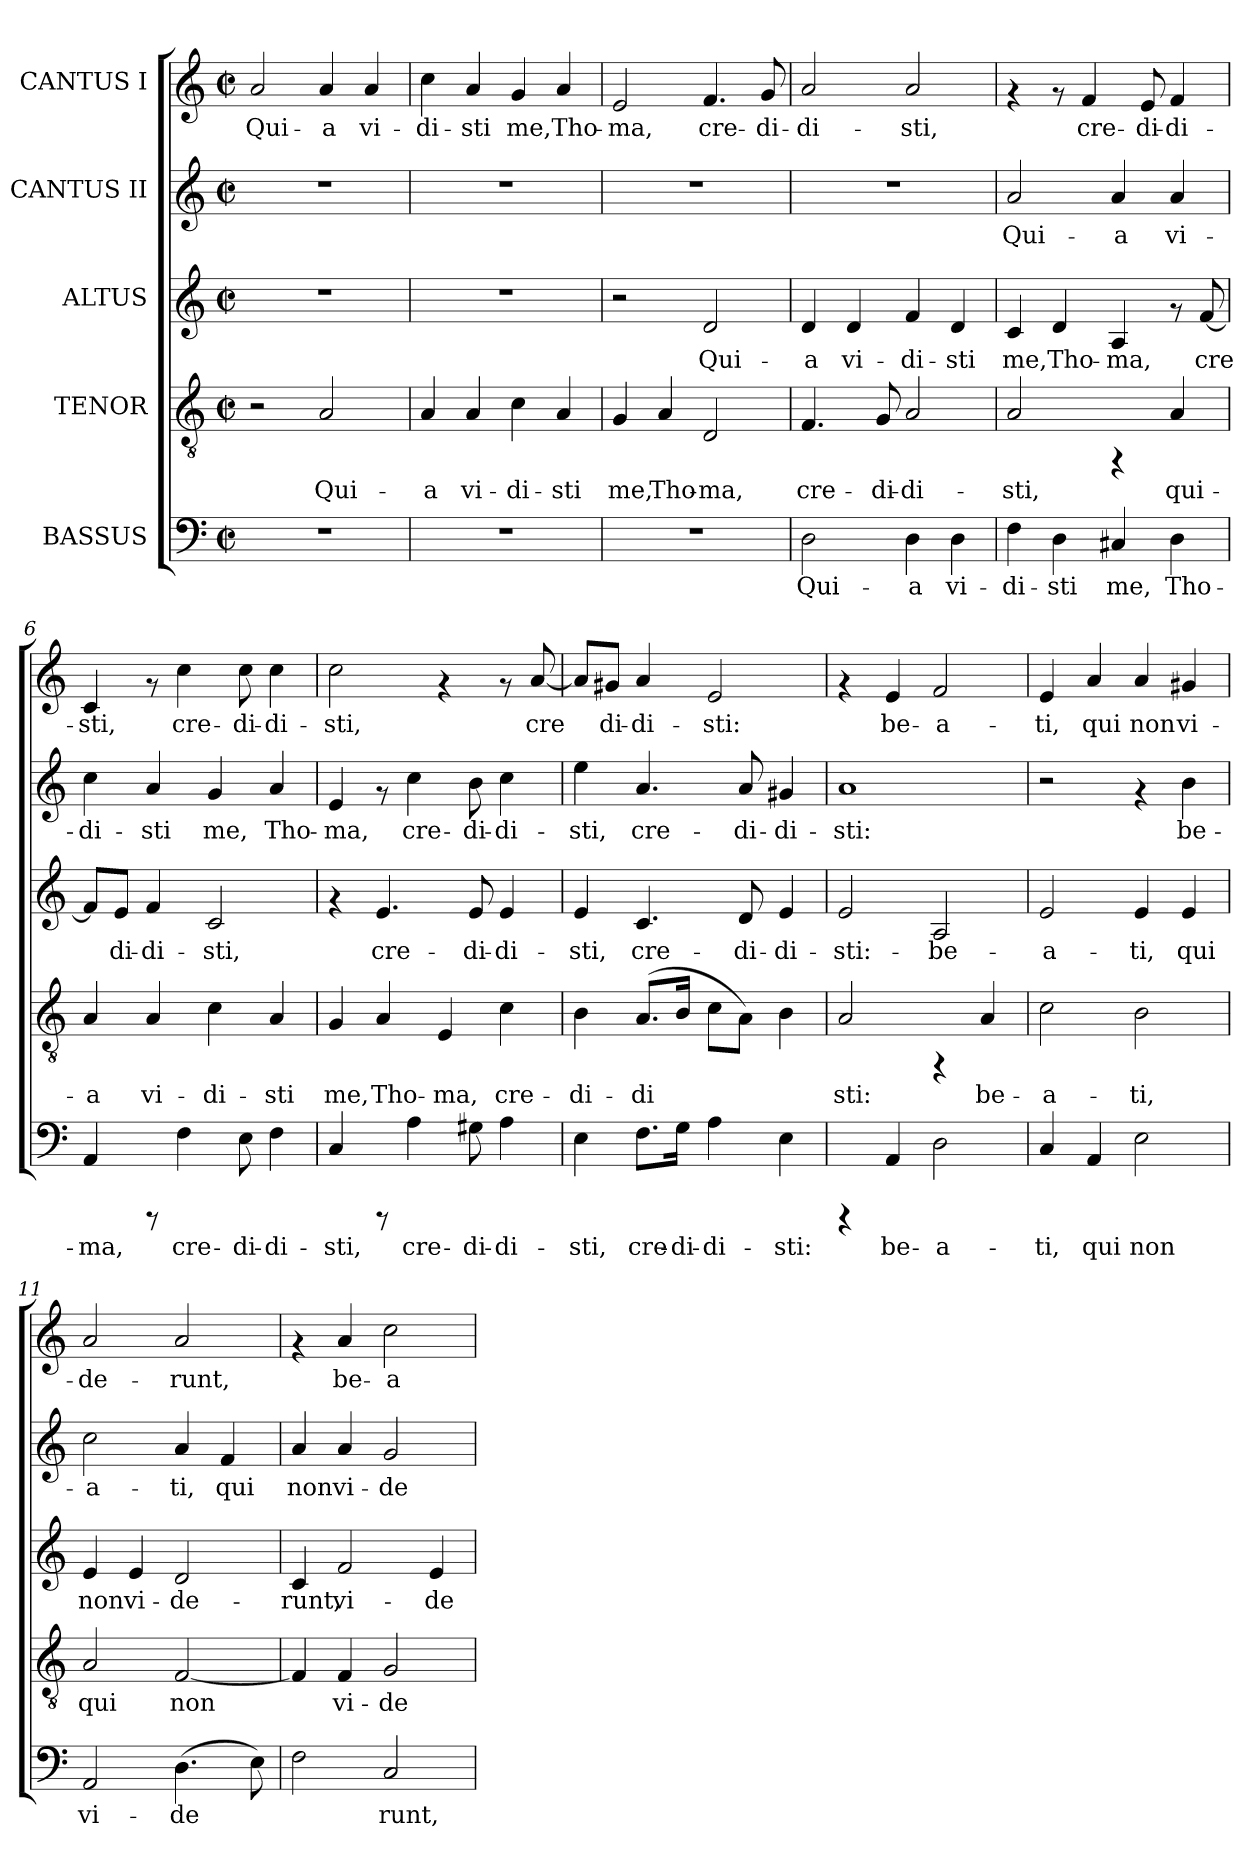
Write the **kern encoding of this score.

**kern	**text	**kern	**text	**kern	**text	**kern	**text	**kern	**text
*part5	*part5	*part4	*part4	*part3	*part3	*part2	*part2	*part1	*part1
*staff5	*staff5	*staff4	*staff4	*staff3	*staff3	*staff2	*staff2	*staff1	*staff1
*I"BASSUS	*	*I"TENOR	*	*I"ALTUS	*	*I"CANTUS II	*	*I"CANTUS I	*
!!LO:PB:g=z
*stria5	*	*stria5	*	*stria5	*	*stria5	*	*stria5	*
*clefF4	*	*clefGv2	*	*clefG2	*	*clefG2	*	*clefG2	*
*k[]	*	*k[]	*	*k[]	*	*k[]	*	*k[]	*
*C:	*	*C:	*	*C:	*	*C:	*	*C:	*
*M2/2	*	*M2/2	*	*M2/2	*	*M2/2	*	*M2/2	*
*met(c|)	*	*met(c|)	*	*met(c|)	*	*met(c|)	*	*met(c|)	*
=1	=1	=1	=1	=1	=1	=1	=1	=1	=1
!	!	!	!	!	!	!	!	!	!LO:LY:b:cj
1r	.	2r	.	1r	.	1r	.	2a/	Qui-
!	!	!	!LO:LY:b:cj	!	!	!	!	!	!LO:LY:b:cj
.	.	2A/	Qui-	.	.	.	.	4a/	-a
!	!	!	!	!	!	!	!	!	!LO:LY:b:cj
.	.	.	.	.	.	.	.	4a/	vi-
=2	=2	=2	=2	=2	=2	=2	=2	=2	=2
!	!	!	!LO:LY:b:cj	!	!	!	!	!	!LO:LY:b:cj
1r	.	4A/	-a	1r	.	1r	.	4cc\	-di-
!	!	!	!LO:LY:b:cj	!	!	!	!	!	!LO:LY:b:cj
.	.	4A/	vi-	.	.	.	.	4a/	-sti
!	!	!	!LO:LY:b:cj	!	!	!	!	!	!LO:LY:b:cj
.	.	4c\	-di-	.	.	.	.	4g/	me,
!	!	!	!LO:LY:b:cj	!	!	!	!	!	!LO:LY:b:cj
.	.	4A/	-sti	.	.	.	.	4a/	Tho-
=3	=3	=3	=3	=3	=3	=3	=3	=3	=3
!	!	!	!LO:LY:b:cj	!	!	!	!	!	!LO:LY:b:cj
1r	.	4G/	me,	2r	.	1r	.	2e/	-ma,
!	!	!	!LO:LY:b:cj	!	!	!	!	!	!
.	.	4A/	Tho-	.	.	.	.	.	.
!	!	!	!LO:LY:b:cj	!	!LO:LY:b:cj	!	!	!	!LO:LY:b:cj
.	.	2D/	-ma,	2d/	Qui-	.	.	4.f/	cre-
!	!	!	!	!	!	!	!	!	!LO:LY:b:cj
.	.	.	.	.	.	.	.	8g/	-di-
=4	=4	=4	=4	=4	=4	=4	=4	=4	=4
!	!LO:LY:b:cj	!	!LO:LY:b:cj	!	!LO:LY:b:cj	!	!	!	!LO:LY:b:cj
2D\	Qui-	4.F/	cre-	4d/	-a	1r	.	2a/	-di-
!	!	!	!	!	!LO:LY:b:cj	!	!	!	!
.	.	.	.	4d/	vi-	.	.	.	.
!	!	!	!LO:LY:b:cj	!	!	!	!	!	!
.	.	8G/	-di-	.	.	.	.	.	.
!	!LO:LY:b:cj	!	!LO:LY:b:cj	!	!LO:LY:b:cj	!	!	!	!LO:LY:b:cj
4D\	-a	2A/	-di-	4f/	-di-	.	.	2a/	-sti,
!	!LO:LY:b:cj	!	!	!	!LO:LY:b:cj	!	!	!	!
4D\	vi-	.	.	4d/	-sti	.	.	.	.
=5	=5	=5	=5	=5	=5	=5	=5	=5	=5
!	!LO:LY:b:cj	!	!LO:LY:b:cj	!	!LO:LY:b:cj	!	!LO:LY:b:cj	!	!
4F\	-di-	2A/	-sti,	4c/	me,	2a/	Qui-	4rf	.
!	!LO:LY:b:cj	!	!	!	!LO:LY:b:cj	!	!	!	!
4D\	-sti	.	.	4d/	Tho-	.	.	8rf	.
!	!	!	!	!	!	!	!	!	!LO:LY:b:cj
.	.	.	.	.	.	.	.	4f/	cre-
!	!LO:LY:b:cj	!	!	!	!LO:LY:b:cj	!	!LO:LY:b:cj	!	!
4C#X/	me,	4rFF	.	4A/	-ma,	4a/	-a	.	.
!	!	!	!	!	!	!	!	!	!LO:LY:b:cj
.	.	.	.	.	.	.	.	8e/	-di-
!	!LO:LY:b:cj	!	!LO:LY:b:cj	!	!	!	!LO:LY:b:cj	!	!LO:LY:b:cj
4D\	Tho-	4A/	qui-	8rf	.	4a/	vi-	4f/	-di-
!	!	!	!	!	!LO:LY:b:cj	!	!	!	!
.	.	.	.	[<8f/	cre-	.	.	.	.
!!LO:PB:g=z
=6	=6	=6	=6	=6	=6	=6	=6	=6	=6
!	!LO:LY:b:cj	!	!LO:LY:b:cj	!	!LO:LY:b:cj	!	!LO:LY:b:cj	!	!LO:LY:b:cj
4AA/	-ma,	4A/	-a	8f/L]	--	4cc\	-di-	4c/	-sti,
!	!	!	!	!	!LO:LY:b:cj	!	!	!	!
.	.	.	.	8e/J	-di-	.	.	.	.
!	!	!	!LO:LY:b:cj	!	!LO:LY:b:cj	!	!LO:LY:b:cj	!	!
8rCCC	.	4A/	vi-	4f/	-di-	4a/	-sti	8rf	.
!	!LO:LY:b:cj	!	!	!	!	!	!	!	!LO:LY:b:cj
4F\	cre-	.	.	.	.	.	.	4cc\	cre-
!	!	!	!LO:LY:b:cj	!	!LO:LY:b:cj	!	!LO:LY:b:cj	!	!
.	.	4c\	-di-	2c/	-sti,	4g/	me,	.	.
!	!LO:LY:b:cj	!	!	!	!	!	!	!	!LO:LY:b:cj
8E\	-di-	.	.	.	.	.	.	8cc\	-di-
!	!LO:LY:b:cj	!	!LO:LY:b:cj	!	!	!	!LO:LY:b:cj	!	!LO:LY:b:cj
4F\	-di-	4A/	-sti	.	.	4a/	Tho-	4cc\	-di-
=7	=7	=7	=7	=7	=7	=7	=7	=7	=7
!	!LO:LY:b:cj	!	!LO:LY:b:cj	!	!	!	!LO:LY:b:cj	!	!LO:LY:b:cj
4C/	-sti,	4G/	me,	4rf	.	4e/	-ma,	2cc\	-sti,
!	!	!	!LO:LY:b:cj	!	!LO:LY:b:cj	!	!	!	!
8rCCC	.	4A/	Tho-	4.e/	cre-	8rf	.	.	.
!	!LO:LY:b:cj	!	!	!	!	!	!LO:LY:b:cj	!	!
4A\	cre-	.	.	.	.	4cc\	cre-	.	.
!	!	!	!LO:LY:b:cj	!	!	!	!	!	!
.	.	4E/	-ma,	.	.	.	.	4rf	.
!	!LO:LY:b:cj	!	!	!	!LO:LY:b:cj	!	!LO:LY:b:cj	!	!
8G#X\	-di-	.	.	8e/	-di-	8b\	-di-	.	.
!	!LO:LY:b:cj	!	!LO:LY:b:cj	!	!LO:LY:b:cj	!	!LO:LY:b:cj	!	!
4A\	-di-	4c\	cre-	4e/	-di-	4cc\	-di-	8rf	.
!	!	!	!	!	!	!	!	!	!LO:LY:b:cj
.	.	.	.	.	.	.	.	[<8a/	cre-
=8	=8	=8	=8	=8	=8	=8	=8	=8	=8
!	!LO:LY:b:cj	!	!LO:LY:b:cj	!	!LO:LY:b:cj	!	!LO:LY:b:cj	!	!LO:LY:b:cj
4E\	-sti,	4B\	-di-	4e/	-sti,	4ee\	-sti,	8a/L]	--
!	!	!	!	!	!	!	!	!	!LO:LY:b:cj
.	.	.	.	.	.	.	.	8g#X/J	-di-
!	!LO:LY:b:cj	!	!LO:LY:b:cj	!	!LO:LY:b:cj	!	!LO:LY:b:cj	!	!LO:LY:b:cj
8.F\L	cre-	(>8.A/L	-di-	4.c/	cre-	4.a/	cre-	4a/	-di-
!	!LO:LY:b:cj	!	!LO:LY:b:cj	!	!	!	!	!	!
16G\J	-di-	16B/J	--	.	.	.	.	.	.
!	!LO:LY:b:cj	!	!LO:LY:b:cj	!	!	!	!	!	!LO:LY:b:cj
4A\	-di-	8c\L	--	.	.	.	.	2e/	-sti:
!	!	!	!LO:LY:b:cj	!	!LO:LY:b:cj	!	!LO:LY:b:cj	!	!
.	.	8A\J)	--	8d/	-di-	8a/	-di-	.	.
!	!LO:LY:b:cj	!	!LO:LY:b:cj	!	!LO:LY:b:cj	!	!LO:LY:b:cj	!	!
4E\	-sti:	4B\	--	4e/	-di-	4g#X/	-di-	.	.
=9	=9	=9	=9	=9	=9	=9	=9	=9	=9
!	!	!	!LO:LY:b:cj	!	!LO:LY:b:cj	!	!LO:LY:b:cj	!	!
4rCCC	.	2A/	-sti:	2e/	-sti:-	1a	-sti:	4rf	.
!	!LO:LY:b:cj	!	!	!	!	!	!	!	!LO:LY:b:cj
4AA/	be-	.	.	.	.	.	.	4e/	be-
!	!LO:LY:b:cj	!	!	!	!LO:LY:b:cj	!	!	!	!LO:LY:b:cj
2D\	-a-	4rFF	.	2A/	-be-	.	.	2f/	-a-
!	!	!	!LO:LY:b:cj	!	!	!	!	!	!
.	.	4A/	be-	.	.	.	.	.	.
=10	=10	=10	=10	=10	=10	=10	=10	=10	=10
!	!LO:LY:b:cj	!	!LO:LY:b:cj	!	!LO:LY:b:cj	!	!	!	!LO:LY:b:cj
4C/	-ti,	2c\	-a-	2e/	-a-	2r	.	4e/	-ti,
!	!LO:LY:b:cj	!	!	!	!	!	!	!	!LO:LY:b:cj
4AA/	qui	.	.	.	.	.	.	4a/	qui
!	!LO:LY:b:cj	!	!LO:LY:b:cj	!	!LO:LY:b:cj	!	!	!	!LO:LY:b:cj
2E\	non	2B\	-ti,	4e/	-ti,	4rf	.	4a/	non
!	!	!	!	!	!LO:LY:b:cj	!	!LO:LY:b:cj	!	!LO:LY:b:cj
.	.	.	.	4e/	qui	4b\	be-	4g#X/	vi-
=11	=11	=11	=11	=11	=11	=11	=11	=11	=11
!	!LO:LY:b:cj	!	!LO:LY:b:cj	!	!LO:LY:b:cj	!	!LO:LY:b:cj	!	!LO:LY:b:cj
2AA/	vi-	2A/	qui	4e/	non	2cc\	-a-	2a/	-de-
!	!	!	!	!	!LO:LY:b:cj	!	!	!	!
.	.	.	.	4e/	vi-	.	.	.	.
!	!LO:LY:b:cj	!	!LO:LY:b:cj	!	!LO:LY:b:cj	!	!LO:LY:b:cj	!	!LO:LY:b:cj
(>4.D\	-de-	[>2F/	non	2d/	-de-	4a/	-ti,	2a/	-runt,
!	!	!	!	!	!	!	!LO:LY:b:cj	!	!
.	.	.	.	.	.	4f/	qui	.	.
!	!LO:LY:b:cj	!	!	!	!	!	!	!	!
8E\)	--	.	.	.	.	.	.	.	.
!!LO:PB:g=z
=12	=12	=12	=12	=12	=12	=12	=12	=12	=12
!	!LO:LY:b:cj	!	!LO:LY:b:cj	!	!LO:LY:b:cj	!	!LO:LY:b:cj	!	!
2F\	--	4F/]	.	4c/	-runt,	4a/	non	4rf	.
!	!	!	!LO:LY:b:cj	!	!LO:LY:b:cj	!	!LO:LY:b:cj	!	!LO:LY:b:cj
.	.	4F/	vi-	2f/	vi-	4a/	vi-	4a/	be-
!	!LO:LY:b:cj	!	!LO:LY:b:cj	!	!	!	!LO:LY:b:cj	!	!LO:LY:b:cj
2C/	-runt,	2G/	-de-	.	.	2g/	-de-	2cc\	-a-
!	!	!	!	!	!LO:LY:b:cj	!	!	!	!
.	.	.	.	4e/	-de-	.	.	.	.
=	=	=	=	=	=	=	=	=	=
*-	*-	*-	*-	*-	*-	*-	*-	*-	*-
